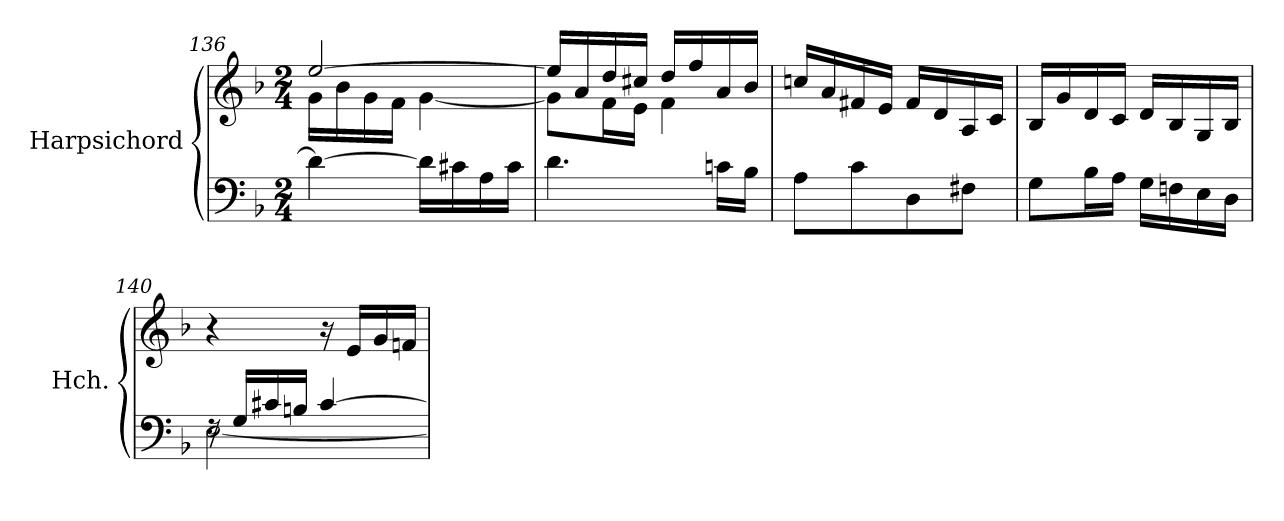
**kern	**kern
*part1	*part1
*staff2	*staff1
*I"Harpsichord	*
*I'Hch.	*
*clefF4	*clefG2
*k[b-]	*k[b-]
*M2/4	*M2/4
=136	=136
*	*^
4d\_	[2ee/	16g\LL
.	.	16b-\
.	.	16g\
.	.	16f\JJ
16d\LL]	.	[4g\
16c#X\	.	.
16A\	.	.
16c#\JJ	.	.
=137	=137	=137
4.d\	16ee/LL]	8g\L]
.	16a/	.
.	16dd/	16f\L
.	16cc#X/JJ	16e\JJ
.	16dd/LL	4f\
.	16ff/	.
16cn\LL	16a/	.
16B-\JJ	16b-/JJ	.
*	*v	*v
=138	=138
8A\L	16ccn/LL
.	16a/
8c\	16f#X/
.	16e/JJ
8D\	16f#/LL
.	16d/
8F#X\J	16A/
.	16c/JJ
=139	=139
8G\L	16B-/LL
.	16g/
16B-\L	16d/
16A\JJ	16c/JJ
16G\LL	16d/LL
16Fn\	16B-/
16E\	16G/
16D\JJ	16B-/JJ
=140	=140
*^	*
16rF	[2E\	4r
16G/LL	.	.
16c#X/	.	.
16Bn/JJ	.	.
[4c#/	.	16r
.	.	16e/LL
.	.	16g/
.	.	16fn/JJ
*v	*v	*
=	=
*-	*-
